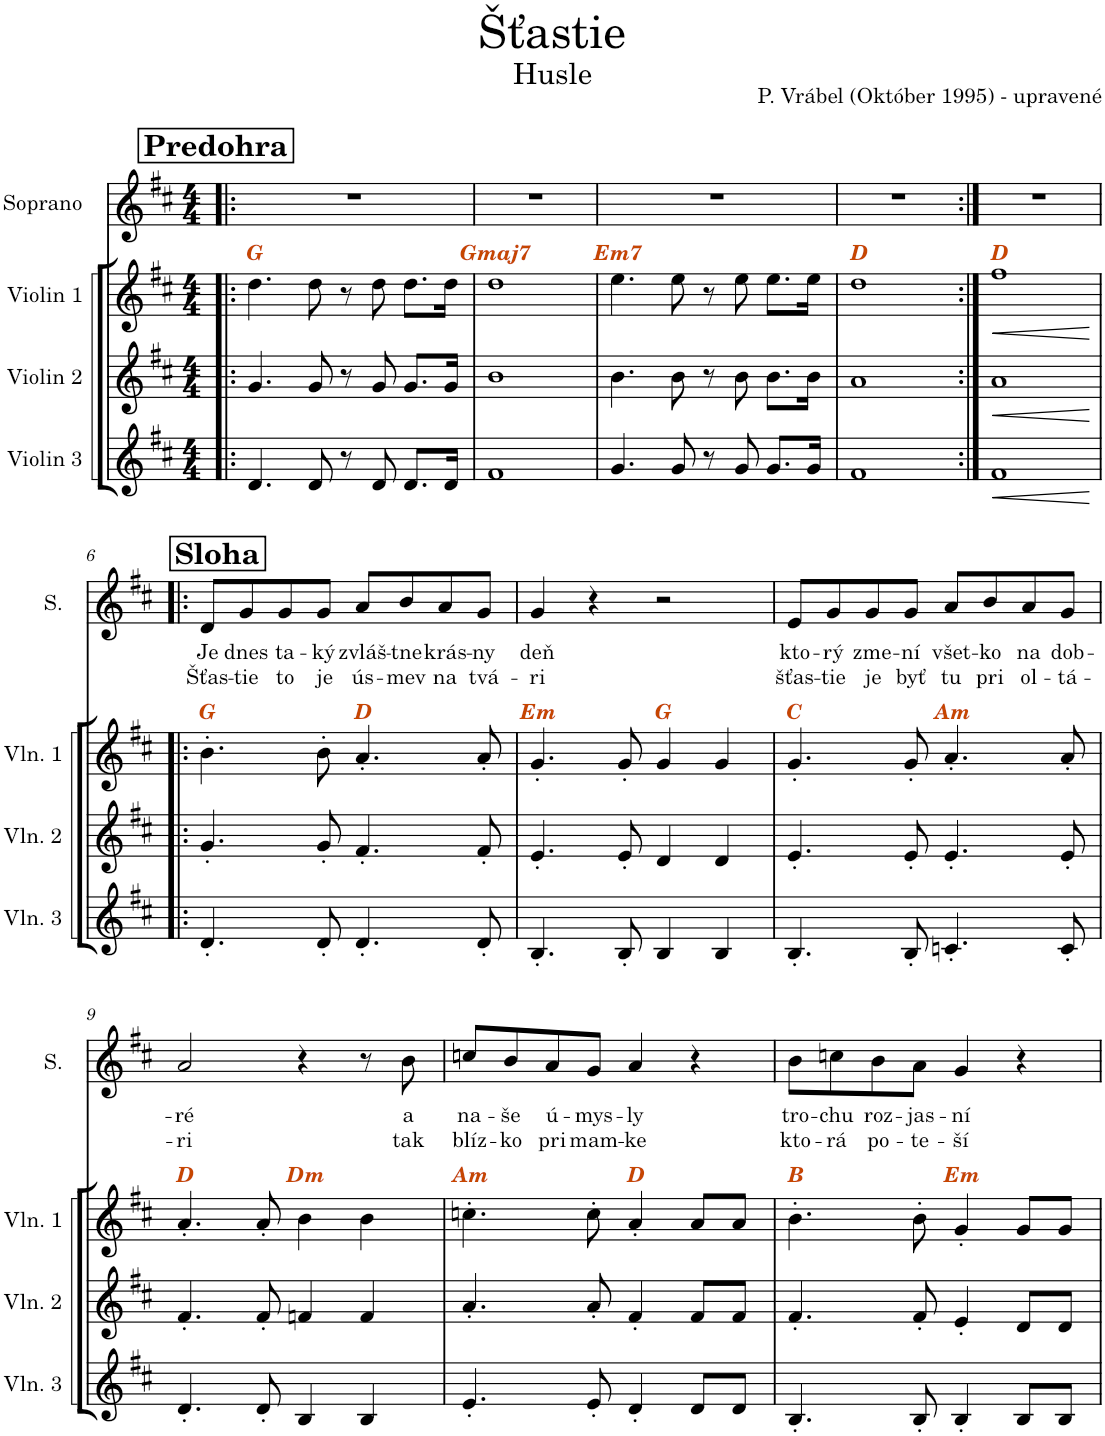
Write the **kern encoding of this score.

**kern	**dynam	**kern	**dynam	**kern	**dynam	**harte	**kern	**text	**text
*part4	*part4	*part3	*part3	*part2	*part2	*part2	*part1	*part1	*part1
*staff4	*staff4	*staff3	*staff3	*staff2	*staff2	*	*staff1	*staff1	*staff1
*I"Violin 3	*	*I"Violin 2	*	*I"Violin 1	*	*	*I"Soprano	*	*
*I'Vln. 3	*	*I'Vln. 2	*	*I'Vln. 1	*	*	*I'S.	*	*
*clefG2	*	*clefG2	*	*clefG2	*	*	*clefG2	*	*
*k[f#c#]	*	*k[f#c#]	*	*k[f#c#]	*	*	*k[f#c#]	*	*
*M4/4	*	*M4/4	*	*M4/4	*	*	*M4/4	*	*
!!LO:REH:place=s1:a:B:cj:fs=14:t=Predohra
=1!|:	=1!|:	=1!|:	=1!|:	=1!|:	=1!|:	=1!|:	=1!|:	=1!|:	=1!|:
4.d/	.	4.g/	.	4.dd\	.	G:maj	1r	.	.
8d/	.	8g/	.	8dd\	.	.	.	.	.
8r	.	8r	.	8r	.	.	.	.	.
8d/	.	8g/	.	8dd\	.	.	.	.	.
8.d/L	.	8.g/L	.	8.dd\L	.	.	.	.	.
16d/Jk	.	16g/Jk	.	16dd\Jk	.	.	.	.	.
=2	=2	=2	=2	=2	=2	=2	=2	=2	=2
!	!	!	!	!	!	!LO:H:kt=maj7	!	!	!
1f#	.	1b	.	1dd	.	G:maj7	1r	.	.
=3	=3	=3	=3	=3	=3	=3	=3	=3	=3
!	!	!	!	!	!	!LO:H:kt=m7	!	!	!
4.g/	.	4.b\	.	4.ee\	.	E:min7	1r	.	.
8g/	.	8b\	.	8ee\	.	.	.	.	.
8r	.	8r	.	8r	.	.	.	.	.
8g/	.	8b\	.	8ee\	.	.	.	.	.
8.g/L	.	8.b\L	.	8.ee\L	.	.	.	.	.
16g/Jk	.	16b\Jk	.	16ee\Jk	.	.	.	.	.
=4	=4	=4	=4	=4	=4	=4	=4	=4	=4
1f#	.	1a	.	1dd	.	D:maj	1r	.	.
=5:|!	=5:|!	=5:|!	=5:|!	=5:|!	=5:|!	=5:|!	=5:|!	=5:|!	=5:|!
!	!LO:HP:b	!	!LO:HP:b	!	!LO:HP:b	!	!	!	!
1f#	<	1a	<	1ff#	<	D:maj	1r	.	.
.	[	.	[	.	[	.	.	.	.
!!LO:LB:g=z
!!LO:REH:place=s1:a:B:cj:fs=14:t=Sloha
=6!|:	=6!|:	=6!|:	=6!|:	=6!|:	=6!|:	=6!|:	=6!|:	=6!|:	=6!|:
!	!	!	!	!	!	!	!	!LO:LY:b	!LO:LY:b
4.d'/	.	4.g'/	.	4.b'\	.	G:maj	8d/L	Je	Šťas-
!	!	!	!	!	!	!	!	!LO:LY:b	!LO:LY:b
.	.	.	.	.	.	.	8g/	dnes	-tie
!	!	!	!	!	!	!	!	!LO:LY:b	!LO:LY:b
.	.	.	.	.	.	.	8g/	ta-	to
!	!	!	!	!	!	!	!	!LO:LY:b	!LO:LY:b
8d'/	.	8g'/	.	8b'\	.	.	8g/J	-ký	je
!	!	!	!	!	!	!	!	!LO:LY:b	!LO:LY:b
4.d'/	.	4.f#'/	.	4.a'/	.	D:maj	8a/L	zvláš-	ús-
!	!	!	!	!	!	!	!	!LO:LY:b	!LO:LY:b
.	.	.	.	.	.	.	8b/	-tne	-mev
!	!	!	!	!	!	!	!	!LO:LY:b	!LO:LY:b
.	.	.	.	.	.	.	8a/	krás-	na
!	!	!	!	!	!	!	!	!LO:LY:b	!LO:LY:b
8d'/	.	8f#'/	.	8a'/	.	.	8g/J	-ny	tvá-
=7	=7	=7	=7	=7	=7	=7	=7	=7	=7
!	!	!	!	!	!	!LO:H:kt=m	!	!LO:LY:b	!LO:LY:b
4.B'/	.	4.e'/	.	4.g'/	.	E:min	4g/	deň	-ri
.	.	.	.	.	.	.	4r	.	.
8B'/	.	8e'/	.	8g'/	.	.	.	.	.
4B/	.	4d/	.	4g/	.	G:maj	2r	.	.
4B/	.	4d/	.	4g/	.	.	.	.	.
=8	=8	=8	=8	=8	=8	=8	=8	=8	=8
!	!	!	!	!	!	!	!	!LO:LY:b	!LO:LY:b
4.B'/	.	4.e'/	.	4.g'/	.	C:maj	8e/L	kto-	šťas-
!	!	!	!	!	!	!	!	!LO:LY:b	!LO:LY:b
.	.	.	.	.	.	.	8g/	-rý	-tie
!	!	!	!	!	!	!	!	!LO:LY:b	!LO:LY:b
.	.	.	.	.	.	.	8g/	zme-	je
!	!	!	!	!	!	!	!	!LO:LY:b	!LO:LY:b
8B'/	.	8e'/	.	8g'/	.	.	8g/J	-ní	byť
!	!	!	!	!	!	!LO:H:kt=m	!	!LO:LY:b	!LO:LY:b
4.cn'/	.	4.e'/	.	4.a'/	.	A:min	8a/L	všet-	tu
!	!	!	!	!	!	!	!	!LO:LY:b	!LO:LY:b
.	.	.	.	.	.	.	8b/	-ko	pri
!	!	!	!	!	!	!	!	!LO:LY:b	!LO:LY:b
.	.	.	.	.	.	.	8a/	na	ol-
!	!	!	!	!	!	!	!	!LO:LY:b	!LO:LY:b
8c'/	.	8e'/	.	8a'/	.	.	8g/J	dob-	-tá-
!!LO:LB:g=z
=9	=9	=9	=9	=9	=9	=9	=9	=9	=9
!	!	!	!	!	!	!	!	!LO:LY:b	!LO:LY:b
4.d'/	.	4.f#'/	.	4.a'/	.	D:maj	2a/	-ré	-ri
8d'/	.	8f#'/	.	8a'/	.	.	.	.	.
!	!	!	!	!	!	!LO:H:kt=m	!	!	!
4B/	.	4fn/	.	4b\	.	D:min	4r	.	.
4B/	.	4f/	.	4b\	.	.	8r	.	.
!	!	!	!	!	!	!	!	!LO:LY:b	!LO:LY:b
.	.	.	.	.	.	.	8b\	a	tak
=10	=10	=10	=10	=10	=10	=10	=10	=10	=10
!	!	!	!	!	!	!LO:H:kt=m	!	!LO:LY:b	!LO:LY:b
4.e'/	.	4.a'/	.	4.ccn'\	.	A:min	8ccn/L	na-	blíz-
!	!	!	!	!	!	!	!	!LO:LY:b	!LO:LY:b
.	.	.	.	.	.	.	8b/	-še	-ko
!	!	!	!	!	!	!	!	!LO:LY:b	!LO:LY:b
.	.	.	.	.	.	.	8a/	ú-	pri
!	!	!	!	!	!	!	!	!LO:LY:b	!LO:LY:b
8e'/	.	8a'/	.	8cc'\	.	.	8g/J	-mys-	mam-
!	!	!	!	!	!	!	!	!LO:LY:b	!LO:LY:b
4d'/	.	4f#'/	.	4a'/	.	D:maj	4a/	-ly	-ke
8d/L	.	8f#/L	.	8a/L	.	.	4r	.	.
8d/J	.	8f#/J	.	8a/J	.	.	.	.	.
=11	=11	=11	=11	=11	=11	=11	=11	=11	=11
!	!	!	!	!	!	!	!	!LO:LY:b	!LO:LY:b
4.B'/	.	4.f#'/	.	4.b'\	.	B:maj	8b\L	tro-	kto-
!	!	!	!	!	!	!	!	!LO:LY:b	!LO:LY:b
.	.	.	.	.	.	.	8ccn\	-chu	-rá
!	!	!	!	!	!	!	!	!LO:LY:b	!LO:LY:b
.	.	.	.	.	.	.	8b\	roz-	po-
!	!	!	!	!	!	!	!	!LO:LY:b	!LO:LY:b
8B'/	.	8f#'/	.	8b'\	.	.	8a\J	-jas-	-te-
!	!	!	!	!	!	!LO:H:kt=m	!	!LO:LY:b	!LO:LY:b
4B'/	.	4e'/	.	4g'/	.	E:min	4g/	-ní	-ší
8B/L	.	8d/L	.	8g/L	.	.	4r	.	.
8B/J	.	8d/J	.	8g/J	.	.	.	.	.
=	=	=	=	=	=	=	=	=	=
*-	*-	*-	*-	*-	*-	*-	*-	*-	*-
